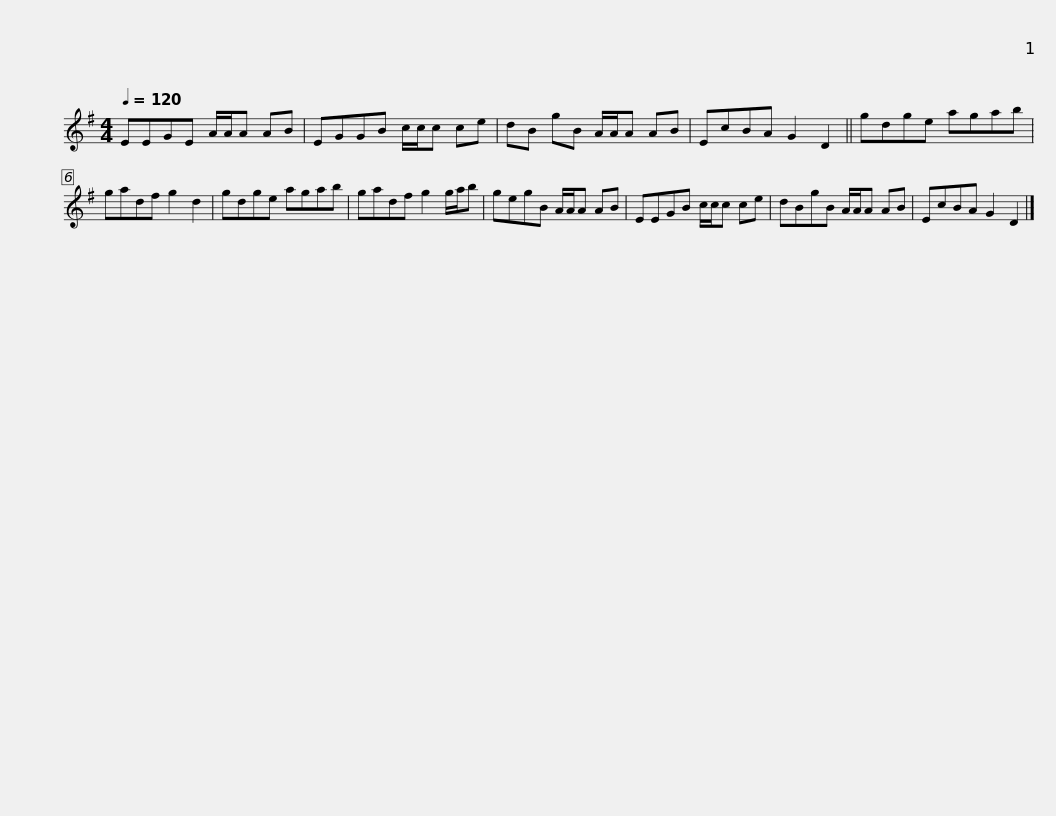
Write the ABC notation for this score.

X:1
L:1/8
Q:1/4=120
M:4/4
I:linebreak $
K:Emin
V:1 treble
V:1
 EEGE A/A/A AB | EGGB c/c/c ce | dB gB A/A/A AB | EcBA G2 D2 || gdge agab |$ %5
 gadf g2 d2 | gdge agab | gadf g2 g/a/b | gegB A/A/A AB | EEGB c/c/c ce |$ %10
 dBgB A/A/A AB | EcBA G2 D2 |] %12
